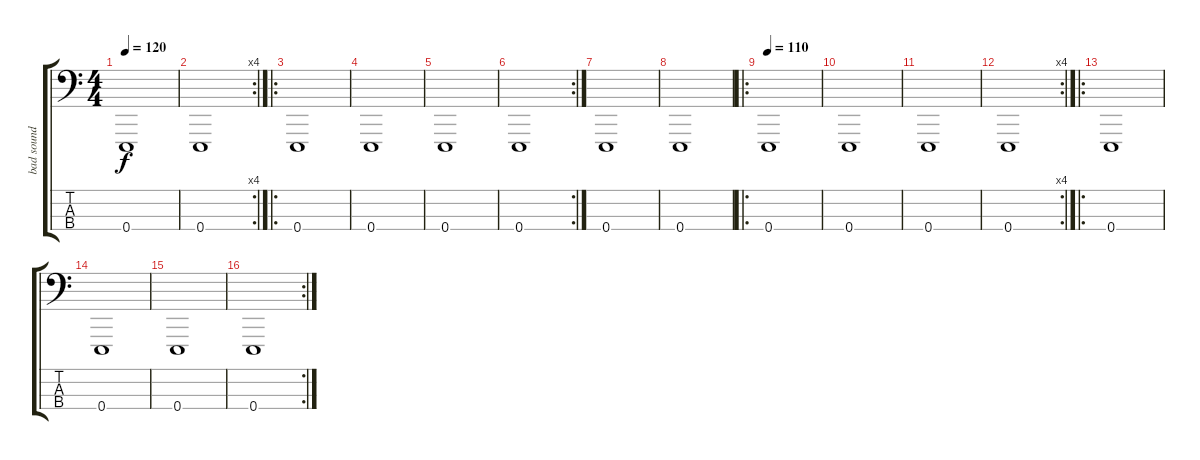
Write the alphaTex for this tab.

\track ("bad sound" "bad sound") {instrument seashore}
\staff {score tabs}
\tuning (G2 D2 A1 E1) {hide}
\ts (4 4)
\tempo 120
\clef f4
\ks c
0.4.1{dy f} |
\rc 4
0.4.1 |
\ro
0.4.1 |
0.4.1 |
0.4.1 |
\rc 2
0.4.1 |
0.4.1 |
0.4.1 |
\ro
\tempo 110
0.4.1 |
0.4.1 |
0.4.1 |
\rc 4
0.4.1 |
\ro
0.4.1 |
0.4.1 |
0.4.1 |
\rc 2
0.4.1
